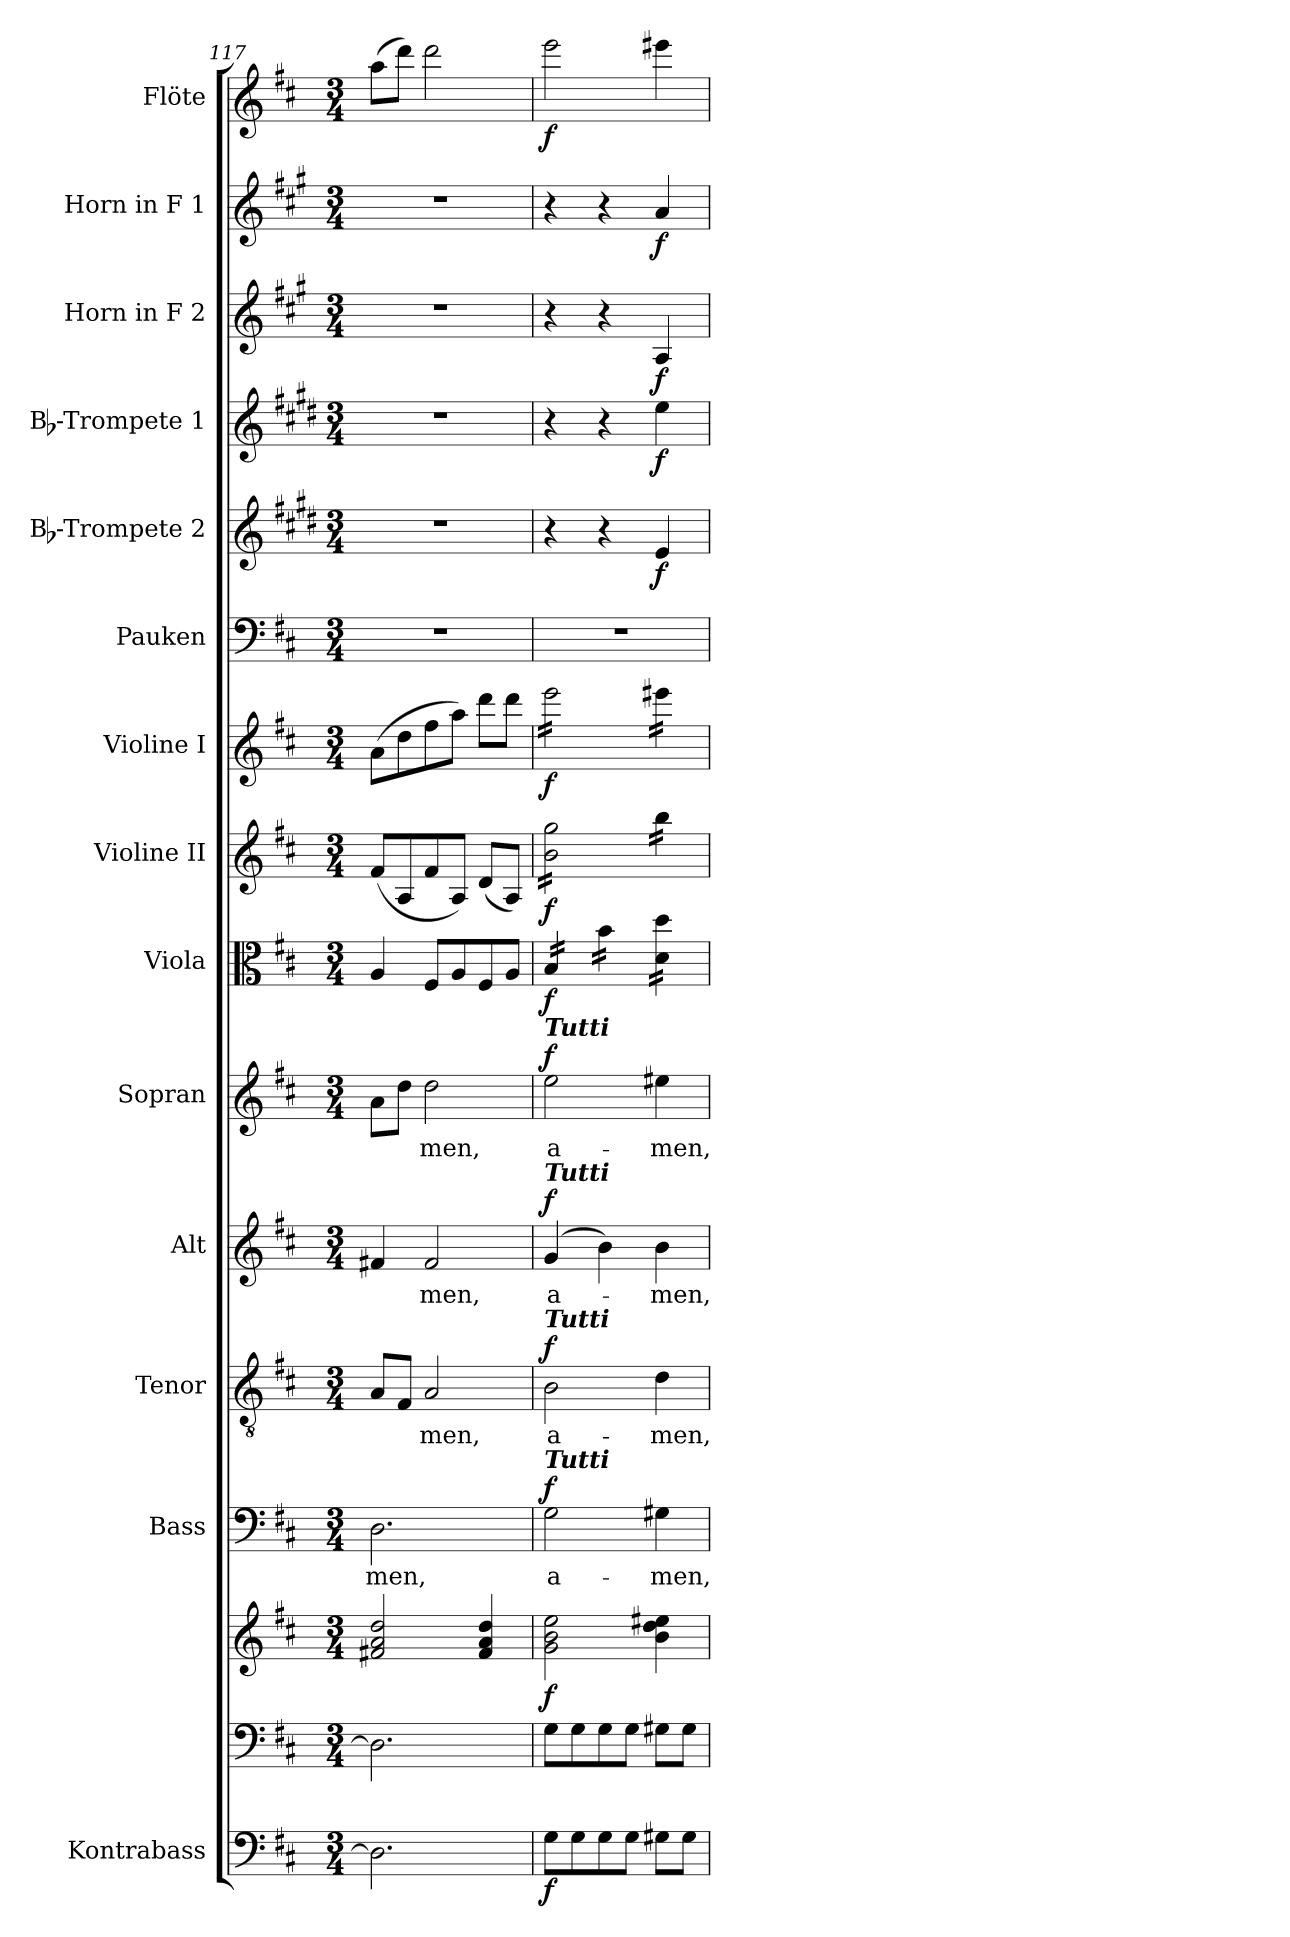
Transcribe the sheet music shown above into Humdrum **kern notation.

**kern	**dynam	**kern	**kern	**dynam	**kern	**text	**dynam	**kern	**text	**dynam	**kern	**text	**dynam	**kern	**text	**dynam	**kern	**dynam	**kern	**dynam	**kern	**dynam	**kern	**kern	**dynam	**kern	**dynam	**kern	**dynam	**kern	**dynam	**kern	**dynam
*part15	*part15	*part14	*part14	*part14	*part13	*part13	*part13	*part12	*part12	*part12	*part11	*part11	*part11	*part10	*part10	*part10	*part9	*part9	*part8	*part8	*part7	*part7	*part6	*part5	*part5	*part4	*part4	*part3	*part3	*part2	*part2	*part1	*part1
*staff16	*staff16	*staff15	*staff14	*staff14/15	*staff13	*staff13	*staff13	*staff12	*staff12	*staff12	*staff11	*staff11	*staff11	*staff10	*staff10	*staff10	*staff9	*staff9	*staff8	*staff8	*staff7	*staff7	*staff6	*staff5	*staff5	*staff4	*staff4	*staff3	*staff3	*staff2	*staff2	*staff1	*staff1
*I"Kontrabass	*	*	*	*	*I"Bass	*	*	*I"Tenor	*	*	*I"Alt	*	*	*I"Sopran	*	*	*I"Viola	*	*I"Violine II	*	*I"Violine I	*	*I"Pauken	*I"Bb-Trompete 2	*	*I"Bb-Trompete 1	*	*I"Horn in F 2	*	*I"Horn in F 1	*	*I"Flöte	*
*I'Kb.	*	*	*	*	*I'B.	*	*	*I'T.	*	*	*I'A.	*	*	*I'S.	*	*	*I'Vla.	*	*I'Vl. II	*	*I'Vl. I	*	*I'Pk.	*I'Bb Trp. 2	*	*I'Bb Trp. 1	*	*	*	*	*	*I'Fl.	*
*clefF4	*	*clefF4	*clefG2	*	*clefF4	*	*	*clefGv2	*	*	*clefG2	*	*	*clefG2	*	*	*clefC3	*	*clefG2	*	*clefG2	*	*clefF4	*clefG2	*	*clefG2	*	*clefG2	*	*clefG2	*	*clefG2	*
*ITrd7c12	*	*	*	*	*	*	*	*	*	*	*	*	*	*	*	*	*	*	*	*	*	*	*	*ITrd1c2	*	*ITrd1c2	*	*ITrd4c7	*	*ITrd4c7	*	*	*
*k[f#c#]	*	*k[f#c#]	*k[f#c#]	*	*k[f#c#]	*	*	*k[f#c#]	*	*	*k[f#c#]	*	*	*k[f#c#]	*	*	*k[f#c#]	*	*k[f#c#]	*	*k[f#c#]	*	*k[f#c#]	*k[f#c#]	*	*k[f#c#]	*	*k[f#c#]	*	*k[f#c#]	*	*k[f#c#]	*
*D:	*	*D:	*D:	*	*D:	*	*	*D:	*	*	*D:	*	*	*D:	*	*	*D:	*	*D:	*	*D:	*	*D:	*D:	*	*D:	*	*D:	*	*D:	*	*D:	*
*M3/4	*	*M3/4	*M3/4	*	*M3/4	*	*	*M3/4	*	*	*M3/4	*	*	*M3/4	*	*	*M3/4	*	*M3/4	*	*M3/4	*	*M3/4	*M3/4	*	*M3/4	*	*M3/4	*	*M3/4	*	*M3/4	*
=117	=117	=117	=117	=117	=117	=117	=117	=117	=117	=117	=117	=117	=117	=117	=117	=117	=117	=117	=117	=117	=117	=117	=117	=117	=117	=117	=117	=117	=117	=117	=117	=117	=117
!	!	!	!	!	!	!LO:LY:b	!	!	!	!	!	!	!	!	!	!	!	!	!	!	!	!	!	!	!	!	!	!	!	!	!	!	!
2.DD\]	.	2.D\]	2f#X/ 2a/ 2dd/	.	2.D\	-men,	.	8A/L	.	.	4f#X/	.	.	8a\L	.	.	4A/	.	(<8f#/L	.	(>8a\L	.	2.r	2.r	.	2.r	.	2.r	.	2.r	.	(>8aa\L	.
.	.	.	.	.	.	.	.	8F#/J	.	.	.	.	.	8dd\J	.	.	.	.	8A/	.	8dd\	.	.	.	.	.	.	.	.	.	.	8ddd\J)	.
!	!	!	!	!	!	!	!	!	!LO:LY:b	!	!	!LO:LY:b	!	!	!LO:LY:b	!	!	!	!	!	!	!	!	!	!	!	!	!	!	!	!	!	!
.	.	.	.	.	.	.	.	2A/	-men,	.	2f#/	-men,	.	2dd\	-men,	.	8F#/L	.	8f#/	.	8ff#\	.	.	.	.	.	.	.	.	.	.	2ddd\	.
.	.	.	.	.	.	.	.	.	.	.	.	.	.	.	.	.	8A/	.	8A/J)	.	8aa\J)	.	.	.	.	.	.	.	.	.	.	.	.
.	.	.	4f#/ 4a/ 4dd/	.	.	.	.	.	.	.	.	.	.	.	.	.	8F#/	.	(<8d/L	.	8ddd\L	.	.	.	.	.	.	.	.	.	.	.	.
.	.	.	.	.	.	.	.	.	.	.	.	.	.	.	.	.	8A/J	.	8A/J)	.	8ddd\J	.	.	.	.	.	.	.	.	.	.	.	.
=118	=118	=118	=118	=118	=118	=118	=118	=118	=118	=118	=118	=118	=118	=118	=118	=118	=118	=118	=118	=118	=118	=118	=118	=118	=118	=118	=118	=118	=118	=118	=118	=118	=118
!	!	!	!	!	!	!	!	!	!	!	!	!	!	!LO:TX:a:Bi:t=Tutti	!	!	!	!	!	!	!	!	!	!	!	!	!	!	!	!	!	!	!
!	!	!	!	!	!	!	!	!	!	!	!LO:TX:a:Bi:t=Tutti	!	!	!	!	!	!	!	!	!	!	!	!	!	!	!	!	!	!	!	!	!	!
!	!	!	!	!	!	!	!	!LO:TX:a:Bi:t=Tutti	!	!	!	!	!	!	!	!	!	!	!	!	!	!	!	!	!	!	!	!	!	!	!	!	!
!	!	!	!	!	!LO:TX:a:Bi:t=Tutti	!	!	!	!	!	!	!	!	!	!	!	!	!	!	!	!	!	!	!	!	!	!	!	!	!	!	!	!
!	!LO:DY:b	!	!	!LO:DY:b	!	!LO:LY:b	!LO:DY:a	!	!LO:LY:b	!LO:DY:a	!	!LO:LY:b	!LO:DY:a	!	!LO:LY:b	!LO:DY:a	!	!LO:DY:b	!	!LO:DY:b	!	!LO:DY:b	!	!	!	!	!	!	!	!	!	!	!LO:DY:b
*	*	*	*	*	*	*	*	*	*	*	*	*	*	*	*	*	*tremolo	*	*	*	*	*	*	*	*	*	*	*	*	*	*	*	*
*	*	*	*	*	*	*	*	*	*	*	*	*	*	*	*	*	*	*	*tremolo	*	*	*	*	*	*	*	*	*	*	*	*	*	*
*	*	*	*	*	*	*	*	*	*	*	*	*	*	*	*	*	*	*	*	*	*tremolo	*	*	*	*	*	*	*	*	*	*	*	*
8GG\L	f	8G\L	2g\ 2b\ 2ee\	f	2G\	a-	f	2B\	a-	f	(4g/	a-	f	2ee\	a-	f	16B/LL	f	16b\ 16gg\LL	f	16eee\LL	f	2.r	4r	.	4r	.	4r	.	4r	.	2eee\	f
.	.	.	.	.	.	.	.	.	.	.	.	.	.	.	.	.	16B/	.	16b\ 16gg\	.	16eee\	.	.	.	.	.	.	.	.	.	.	.	.
8GG\	.	8G\	.	.	.	.	.	.	.	.	.	.	.	.	.	.	16B/	.	16b\ 16gg\	.	16eee\	.	.	.	.	.	.	.	.	.	.	.	.
.	.	.	.	.	.	.	.	.	.	.	.	.	.	.	.	.	16B/JJ	.	16b\ 16gg\	.	16eee\	.	.	.	.	.	.	.	.	.	.	.	.
8GG\	.	8G\	.	.	.	.	.	.	.	.	4b\)	.	.	.	.	.	16b\LL	.	16b\ 16gg\	.	16eee\	.	.	4r	.	4r	.	4r	.	4r	.	.	.
.	.	.	.	.	.	.	.	.	.	.	.	.	.	.	.	.	16b\	.	16b\ 16gg\	.	16eee\	.	.	.	.	.	.	.	.	.	.	.	.
8GG\J	.	8G\J	.	.	.	.	.	.	.	.	.	.	.	.	.	.	16b\	.	16b\ 16gg\	.	16eee\	.	.	.	.	.	.	.	.	.	.	.	.
.	.	.	.	.	.	.	.	.	.	.	.	.	.	.	.	.	16b\JJ	.	16b\ 16gg\JJ	.	16eee\JJ	.	.	.	.	.	.	.	.	.	.	.	.
!	!	!	!	!	!	!LO:LY:b	!	!	!LO:LY:b	!	!	!LO:LY:b	!	!	!LO:LY:b	!	!	!	!	!	!	!	!	!	!LO:DY:b	!	!LO:DY:b	!	!LO:DY:b	!	!LO:DY:b	!	!
8GG#X\L	.	8G#X\L	4b\ 4dd\ 4ee#X\	.	4G#X\	-men,	.	4d\	-men,	.	4b\	-men,	.	4ee#X\	-men,	.	16d\ 16dd\LL	.	16bb\LL	.	16eee#X\LL	.	.	4d/	f	4dd\	f	4D/	f	4d/	f	4eee#X\	.
.	.	.	.	.	.	.	.	.	.	.	.	.	.	.	.	.	16d\ 16dd\	.	16bb\	.	16eee#X\	.	.	.	.	.	.	.	.	.	.	.	.
8GG#\J	.	8G#\J	.	.	.	.	.	.	.	.	.	.	.	.	.	.	16d\ 16dd\	.	16bb\	.	16eee#X\	.	.	.	.	.	.	.	.	.	.	.	.
.	.	.	.	.	.	.	.	.	.	.	.	.	.	.	.	.	16d\ 16dd\JJ	.	16bb\JJ	.	16eee#X\JJ	.	.	.	.	.	.	.	.	.	.	.	.
*	*	*	*	*	*	*	*	*	*	*	*	*	*	*	*	*	*	*	*	*	*Xtremolo	*	*	*	*	*	*	*	*	*	*	*	*
*	*	*	*	*	*	*	*	*	*	*	*	*	*	*	*	*	*	*	*Xtremolo	*	*	*	*	*	*	*	*	*	*	*	*	*	*
*	*	*	*	*	*	*	*	*	*	*	*	*	*	*	*	*	*Xtremolo	*	*	*	*	*	*	*	*	*	*	*	*	*	*	*	*
=	=	=	=	=	=	=	=	=	=	=	=	=	=	=	=	=	=	=	=	=	=	=	=	=	=	=	=	=	=	=	=	=	=
*-	*-	*-	*-	*-	*-	*-	*-	*-	*-	*-	*-	*-	*-	*-	*-	*-	*-	*-	*-	*-	*-	*-	*-	*-	*-	*-	*-	*-	*-	*-	*-	*-	*-
